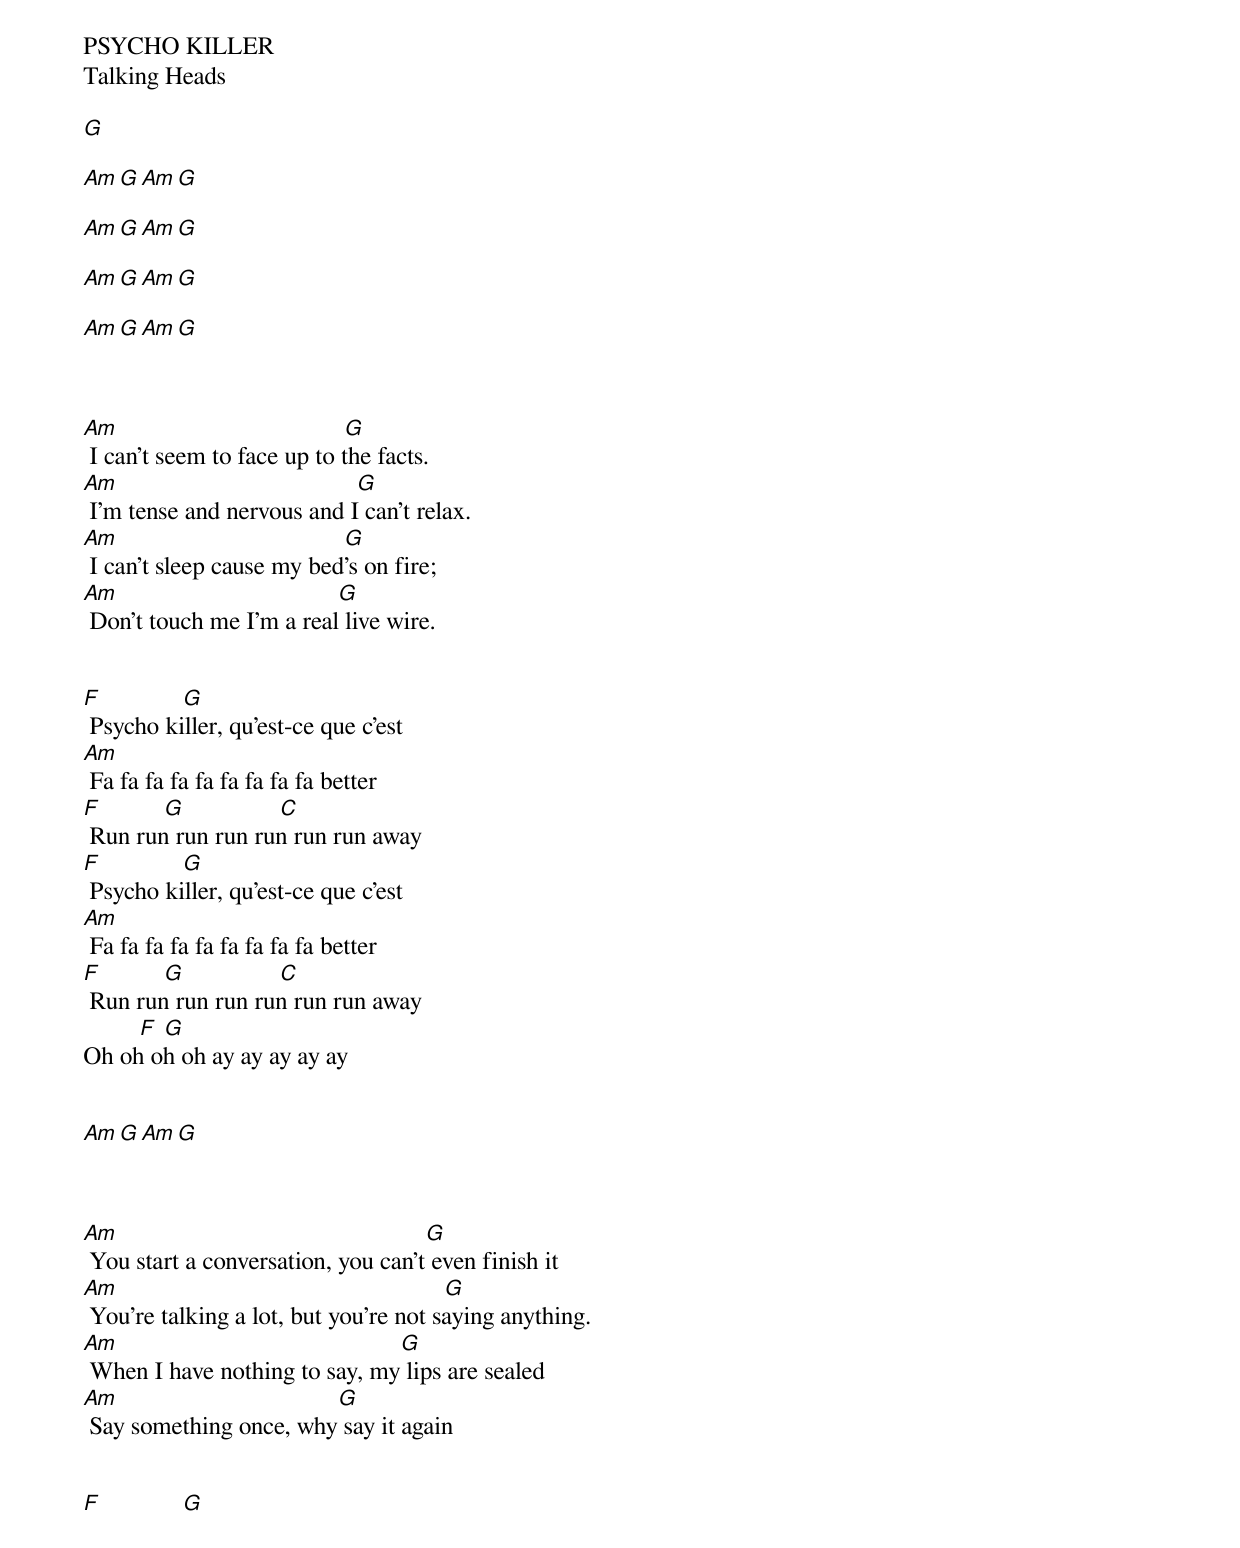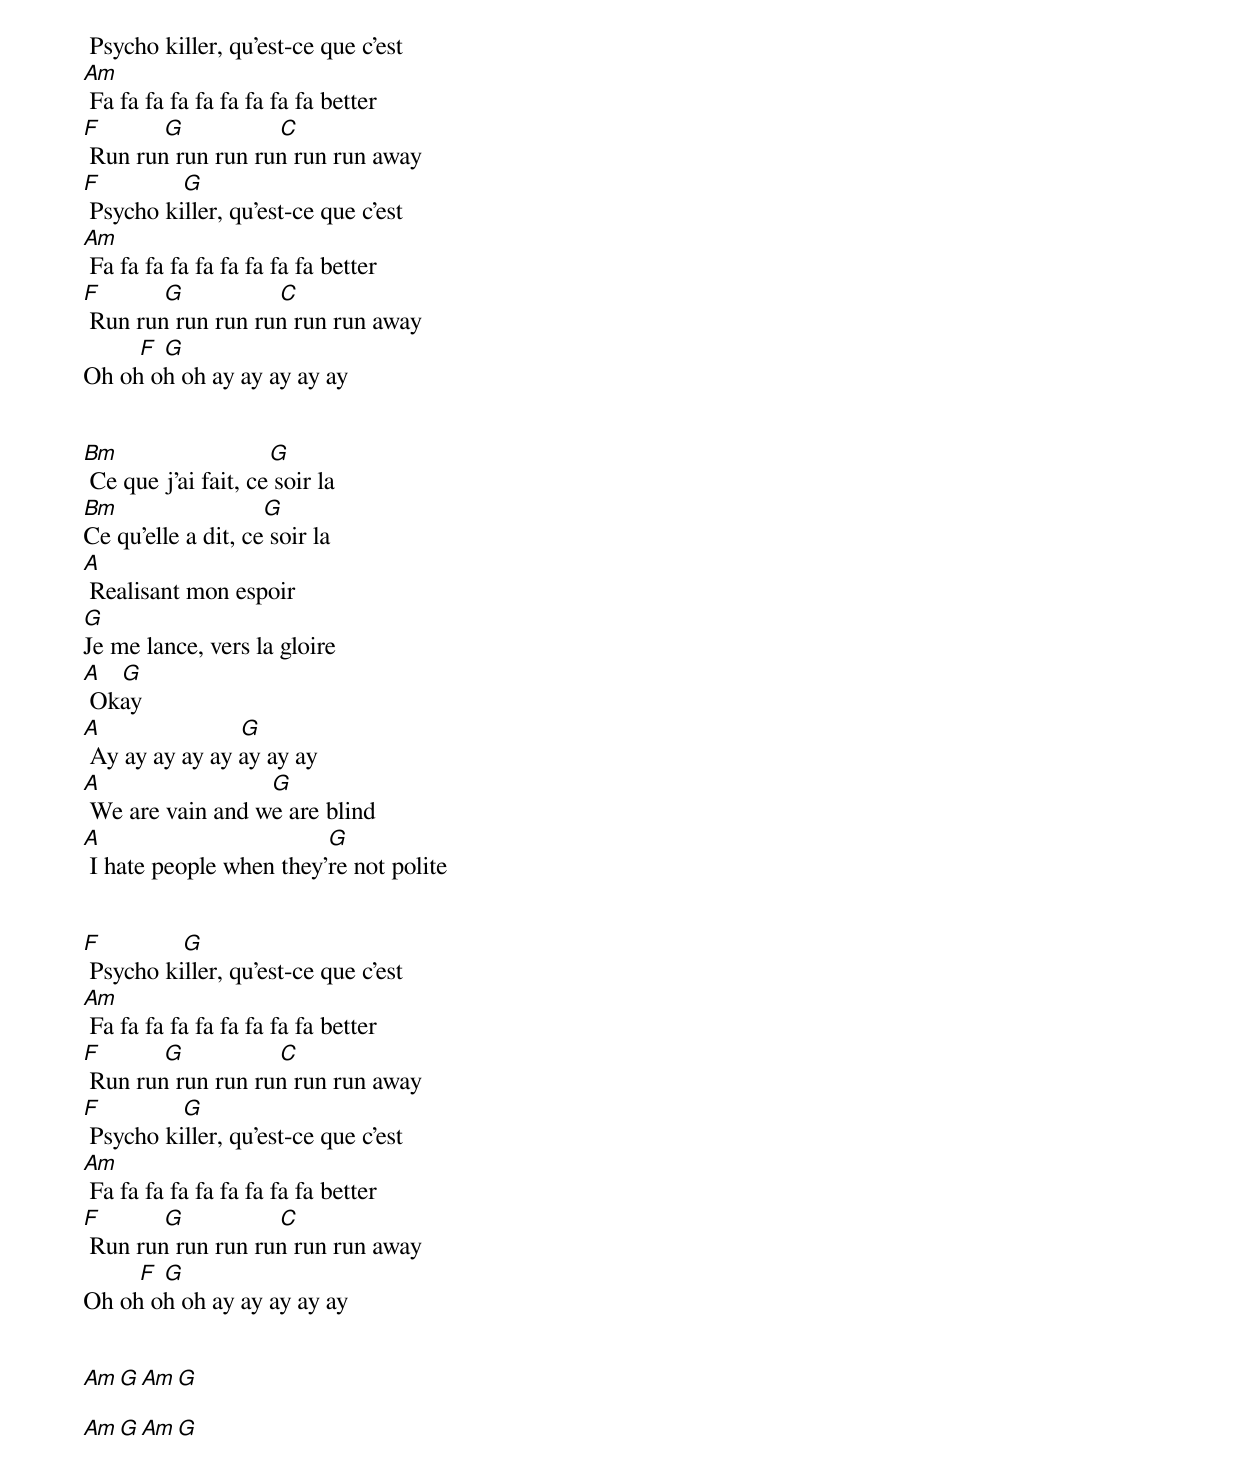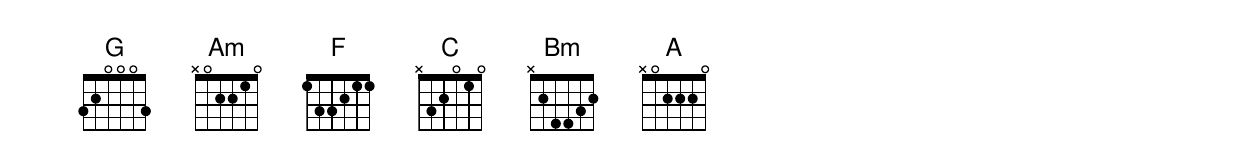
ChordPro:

PSYCHO KILLER
Talking Heads

[G]

[Am][G][Am][G]

[Am][G][Am][G]

[Am][G][Am][G]

[Am][G][Am][G]



[Am]                                    [G]
 I can't seem to face up to the facts.
[Am]                                      [G]
 I'm tense and nervous and I can't relax.
[Am]                                    [G]
 I can't sleep cause my bed's on fire;
[Am]                                   [G]
 Don't touch me I'm a real live wire.


[F]             [G]
 Psycho killer, qu'est-ce que c'est
[Am]
 Fa fa fa fa fa fa fa fa fa better
[F]          [G]               [C]
 Run run run run run run run away
[F]             [G]
 Psycho killer, qu'est-ce que c'est
[Am]
 Fa fa fa fa fa fa fa fa fa better
[F]          [G]               [C]
 Run run run run run run run away
         [F] [G]
Oh oh oh oh ay ay ay ay ay


[Am][G][Am][G]



[Am]                                                 [G]
 You start a conversation, you can't even finish it
[Am]                                                    [G]
 You're talking a lot, but you're not saying anything.
[Am]                                             [G]
 When I have nothing to say, my lips are sealed
[Am]                                   [G]
 Say something once, why say it again


[F]             [G]
 Psycho killer, qu'est-ce que c'est
[Am]
 Fa fa fa fa fa fa fa fa fa better
[F]          [G]               [C]
 Run run run run run run run away
[F]             [G]
 Psycho killer, qu'est-ce que c'est
[Am]
 Fa fa fa fa fa fa fa fa fa better
[F]          [G]               [C]
 Run run run run run run run away
         [F] [G]
Oh oh oh oh ay ay ay ay ay


[Bm]                        [G]
 Ce que j'ai fait, ce soir la
[Bm]                       [G]
Ce qu'elle a dit, ce soir la
[A]
 Realisant mon espoir
[G]
Je me lance, vers la gloire
[A]   [G]
 Okay
[A]                      [G]
 Ay ay ay ay ay ay ay ay
[A]                           [G]
 We are vain and we are blind
[A]                                    [G]
 I hate people when they're not polite


[F]             [G]
 Psycho killer, qu'est-ce que c'est
[Am]
 Fa fa fa fa fa fa fa fa fa better
[F]          [G]               [C]
 Run run run run run run run away
[F]             [G]
 Psycho killer, qu'est-ce que c'est
[Am]
 Fa fa fa fa fa fa fa fa fa better
[F]          [G]               [C]
 Run run run run run run run away
         [F] [G]
Oh oh oh oh ay ay ay ay ay


[Am][G][Am][G]

[Am][G][Am][G]
